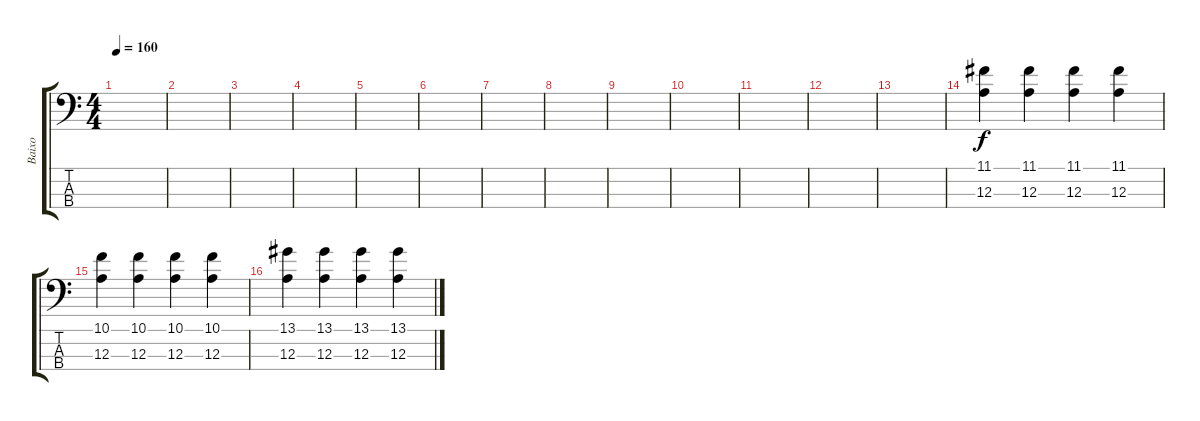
\track ("Baixo" "Baixo") {instrument electricbassfinger}
\staff {score tabs}
\tuning (G2 D2 A1 E1) {hide}
\ts (4 4)
\tempo 160
\clef f4
\ks c
|
|
|
|
|
|
|
|
|
|
|
|
|
(11.1 12.3).4 (11.1 12.3).4 (11.1 12.3).4 (11.1 12.3).4 |
(10.1 12.3).4 (10.1 12.3).4 (10.1 12.3).4 (10.1 12.3).4 |
(13.1 12.3).4 (13.1 12.3).4 (13.1 12.3).4 (13.1 12.3).4
